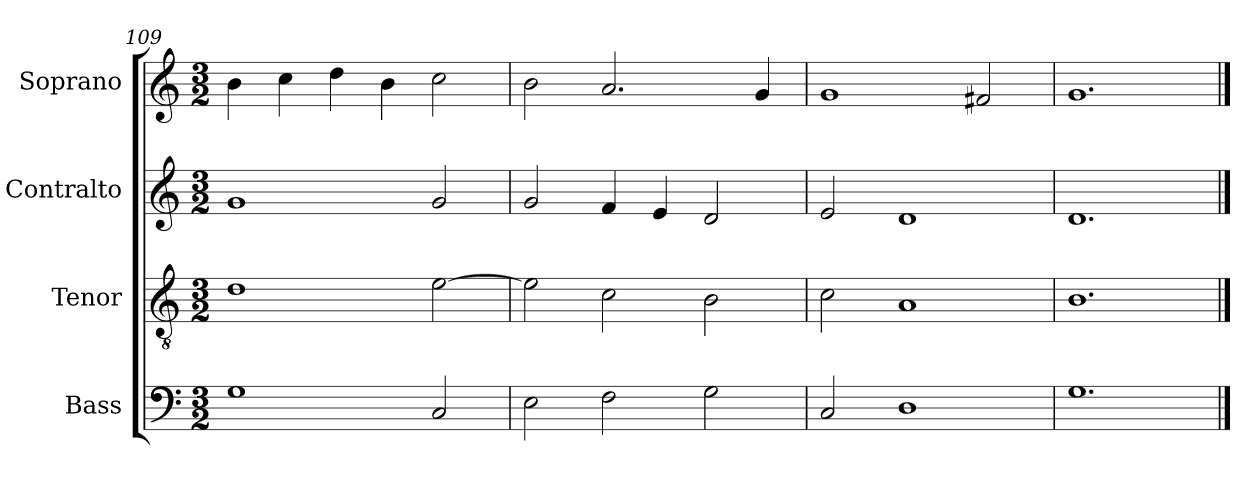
**kern	**kern	**kern	**kern
*part4	*part3	*part2	*part1
*staff4	*staff3	*staff2	*staff1
*I"Bass	*I"Tenor	*I"Contralto	*I"Soprano
*I'B	*I'T	*I'A	*I'S
*clefF4	*clefGv2	*clefG2	*clefG2
*k[]	*k[]	*k[]	*k[]
*G:mix	*G:mix	*G:mix	*G:mix
*M3/2	*M3/2	*M3/2	*M3/2
=109	=109	=109	=109
1G	1d	1g	4b
.	.	.	4cc
.	.	.	4dd
.	.	.	4b
2C	[2e	2g	2cc
=110	=110	=110	=110
2E	2e]	2g	2b
2F	2c	4f	2.a
.	.	4e	.
2G	2B	2d	.
.	.	.	4g
=111	=111	=111	=111
2C	2c	2e	1g
1D	1A	1d	.
.	.	.	2f#X
=112	=112	=112	=112
1.G	1.B	1.d	1.g
==	==	==	==
*-	*-	*-	*-
